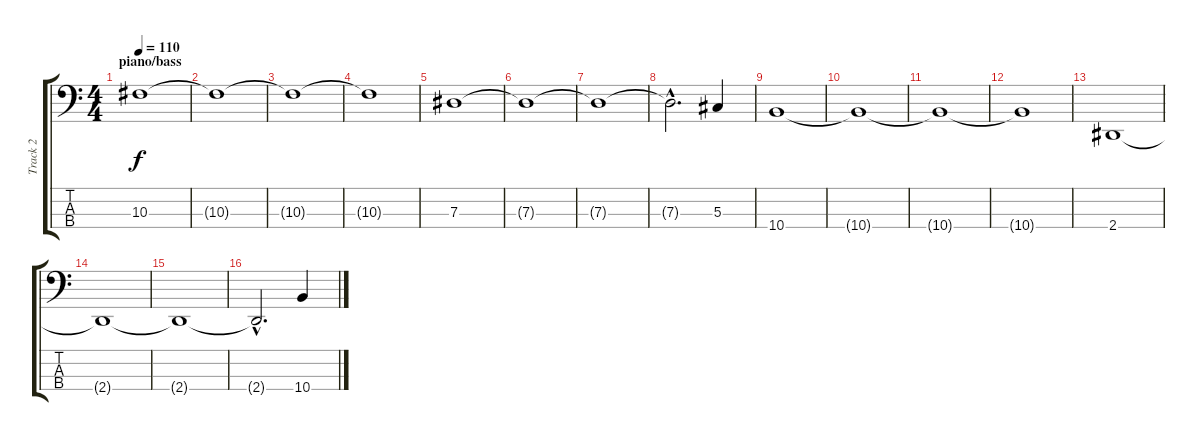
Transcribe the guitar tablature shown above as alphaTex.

\track ("Track 2" "Track 2") {instrument electricbassfinger}
\staff {score tabs}
\tuning (Gb2 Db2 Ab1 Db1) {hide}
\ts (4 4)
\section ("" "piano/bass")
\tempo 110
\clef f4
\ks c
10.3.1{dy f} |
10.3{t}.1 |
10.3{t}.1 |
10.3{t}.1 |
7.3.1 |
7.3{t}.1 |
7.3{t}.1 |
7.3{hac t}.2{d} 5.3.4 |
10.4.1 |
10.4{t}.1 |
10.4{t}.1 |
10.4{t}.1 |
2.4.1 |
2.4{t}.1 |
2.4{t}.1 |
2.4{hac t}.2{d} 10.4.4
